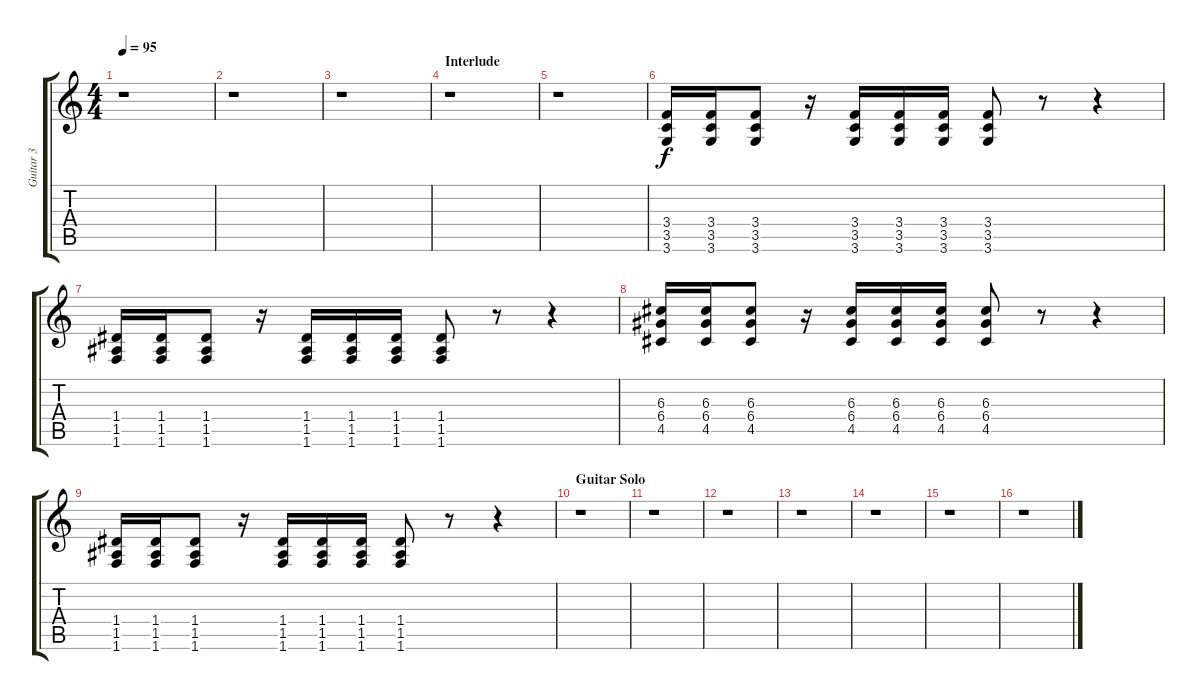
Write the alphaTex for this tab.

\track ("Guitar 3" "Guitar 3") {instrument distortionguitar}
\staff {score tabs}
\tuning (E4 B3 G3 D3 A2 E2) {hide}
\ts (4 4)
\tempo 95
\clef g2
\ks c
r.1{dy f} |
r.1 |
r.1 |
\section ("" "Interlude")
r.1 |
r.1 |
(3.4 3.5 3.6).16 (3.4 3.5 3.6).16 (3.4 3.5 3.6).8 r.16 (3.4 3.5 3.6).16 (3.4 3.5 3.6).16 (3.4 3.5 3.6).16 (3.4 3.5 3.6).8 r.8 r.4 |
(1.4 1.5 1.6).16 (1.4 1.5 1.6).16 (1.4 1.5 1.6).8 r.16 (1.4 1.5 1.6).16 (1.4 1.5 1.6).16 (1.4 1.5 1.6).16 (1.4 1.5 1.6).8 r.8 r.4 |
(6.3 6.4 4.5).16 (6.3 6.4 4.5).16 (6.3 6.4 4.5).8 r.16 (6.3 6.4 4.5).16 (6.3 6.4 4.5).16 (6.3 6.4 4.5).16 (6.3 6.4 4.5).8 r.8 r.4 |
(1.4 1.5 1.6).16 (1.4 1.5 1.6).16 (1.4 1.5 1.6).8 r.16 (1.4 1.5 1.6).16 (1.4 1.5 1.6).16 (1.4 1.5 1.6).16 (1.4 1.5 1.6).8 r.8 r.4 |
\section ("" "Guitar Solo")
r.1 |
r.1 |
r.1 |
r.1 |
r.1 |
r.1 |
r.1
